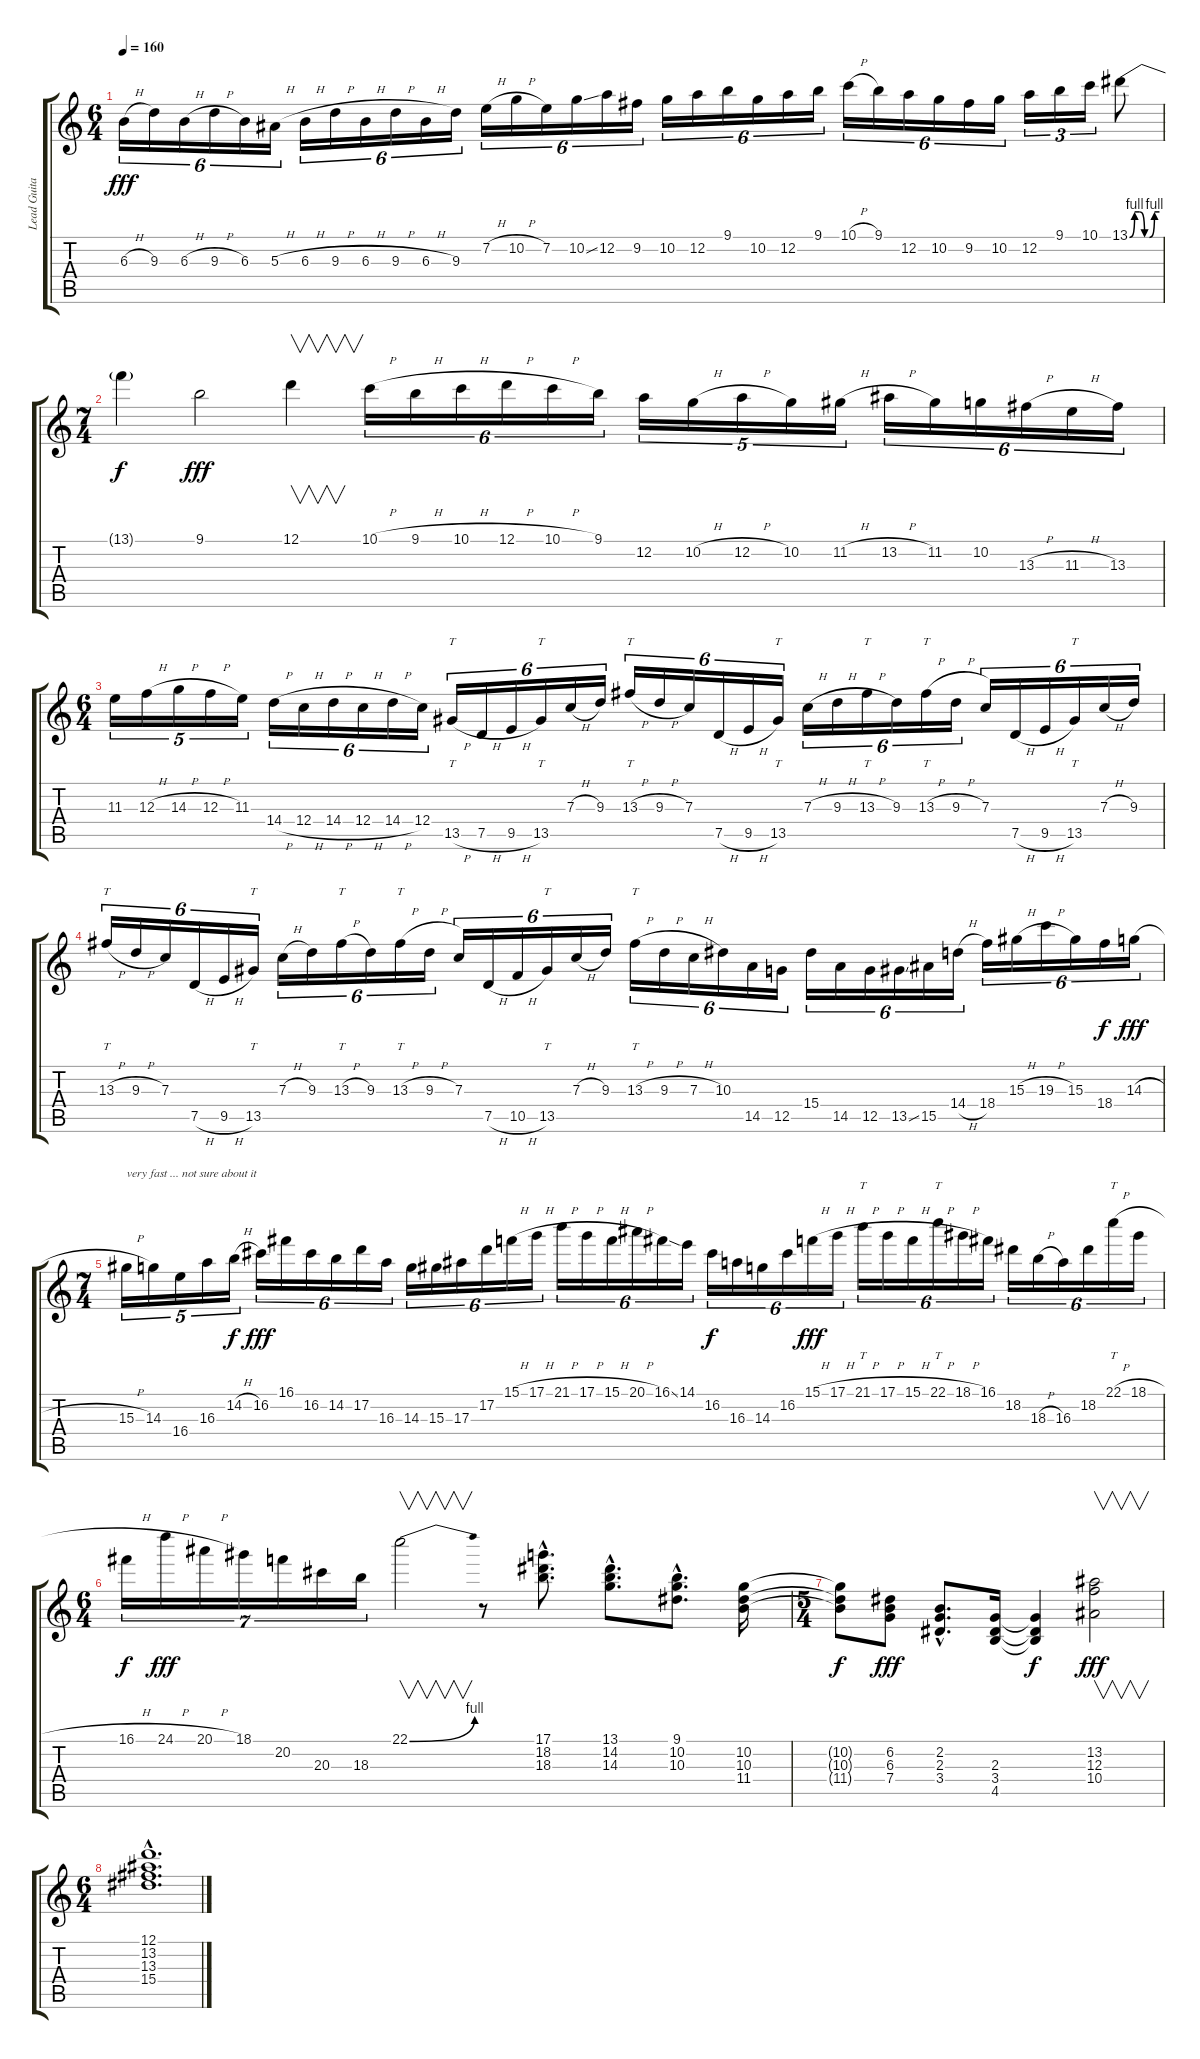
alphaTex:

\track ("Lead Guitar" "Lead Guita") {instrument overdrivenguitar}
\staff {score tabs}
\tuning (D4 A3 F3 C3 G2 D2) {hide}
\ts (6 4)
\tempo 160
\clef g2
\ks c
6.3{h}.16{tu (6 4) dy fff} 9.3.16{tu (6 4)} 6.3{h}.16{tu (6 4)} 9.3{h}.16{tu (6 4)} 6.3.16{tu (6 4)} 5.3{h}.16{tu (6 4)} 6.3{h}.16{tu (6 4)} 9.3{h}.16{tu (6 4)} 6.3{h}.16{tu (6 4)} 9.3{h}.16{tu (6 4)} 6.3{h}.16{tu (6 4)} 9.3.16{tu (6 4)} 7.2{h}.16{tu (6 4)} 10.2{h}.16{tu (6 4)} 7.2.16{tu (6 4)} 10.2{ss}.16{tu (6 4)} 12.2.16{tu (6 4)} 9.2.16{tu (6 4)} 10.2.16{tu (6 4)} 12.2.16{tu (6 4)} 9.1.16{tu (6 4)} 10.2.16{tu (6 4)} 12.2.16{tu (6 4)} 9.1.16{tu (6 4)} 10.1{h}.16{tu (6 4)} 9.1.16{tu (6 4)} 12.2.16{tu (6 4)} 10.2.16{tu (6 4)} 9.2.16{tu (6 4)} 10.2.16{tu (6 4)} 12.2.16{tu (3 2)} 9.1.16{tu (3 2)} 10.1.16{tu (3 2)} 13.1{be (custom 0 0 10 4 20 4 30 0 40 0 50 4 60 4)}.8 |
\ts (7 4)
13.1{t}.4{dy f} 9.1.2{dy fff} 12.1.4{v} 10.1{h}.16{tu (6 4)} 9.1{h}.16{tu (6 4)} 10.1{h}.16{tu (6 4)} 12.1{h}.16{tu (6 4)} 10.1{h}.16{tu (6 4)} 9.1.16{tu (6 4)} 12.2.16{tu (5 4)} 10.2{h}.16{tu (5 4)} 12.2{h}.16{tu (5 4)} 10.2.16{tu (5 4)} 11.2{h}.16{tu (5 4)} 13.2{h}.16{tu (6 4)} 11.2.16{tu (6 4)} 10.2.16{tu (6 4)} 13.3{h}.16{tu (6 4)} 11.3{h}.16{tu (6 4)} 13.3.16{tu (6 4)} |
\ts (6 4)
11.3.16{tu (5 4)} 12.3{h}.16{tu (5 4)} 14.3{h}.16{tu (5 4)} 12.3{h}.16{tu (5 4)} 11.3.16{tu (5 4)} 14.4{h}.16{tu (6 4)} 12.4{h}.16{tu (6 4)} 14.4{h}.16{tu (6 4)} 12.4{h}.16{tu (6 4)} 14.4{h}.16{tu (6 4)} 12.4.16{tu (6 4)} 13.5{h}.16{tt tu (6 4)} 7.5{h}.16{tu (6 4)} 9.5{h}.16{tu (6 4)} 13.5.16{tt tu (6 4)} 7.3{h}.16{tu (6 4)} 9.3.16{tu (6 4)} 13.3{h}.16{tt tu (6 4)} 9.3{h}.16{tu (6 4)} 7.3.16{tu (6 4)} 7.5{h}.16{tu (6 4)} 9.5{h}.16{tu (6 4)} 13.5.16{tt tu (6 4)} 7.3{h}.16{tu (6 4)} 9.3{h}.16{tu (6 4)} 13.3{h}.16{tt tu (6 4)} 9.3.16{tu (6 4)} 13.3{h}.16{tt tu (6 4)} 9.3{h}.16{tu (6 4)} 7.3.16{tu (6 4)} 7.5{h}.16{tu (6 4)} 9.5{h}.16{tu (6 4)} 13.5.16{tt tu (6 4)} 7.3{h}.16{tu (6 4)} 9.3.16{tu (6 4)} |
13.3{h}.16{tt tu (6 4)} 9.3{h}.16{tu (6 4)} 7.3.16{tu (6 4)} 7.5{h}.16{tu (6 4)} 9.5{h}.16{tu (6 4)} 13.5.16{tt tu (6 4)} 7.3{h}.16{tu (6 4)} 9.3.16{tu (6 4)} 13.3{h}.16{tt tu (6 4)} 9.3.16{tu (6 4)} 13.3{h}.16{tt tu (6 4)} 9.3{h}.16{tu (6 4)} 7.3.16{tu (6 4)} 7.5{h}.16{tu (6 4)} 10.5{h}.16{tu (6 4)} 13.5.16{tt tu (6 4)} 7.3{h}.16{tu (6 4)} 9.3.16{tu (6 4)} 13.3{h}.16{tt tu (6 4)} 9.3{h}.16{tu (6 4)} 7.3{h}.16{tu (6 4)} 10.3.16{tu (6 4)} 14.5.16{tu (6 4)} 12.5.16{tu (6 4)} 15.4.16{tu (6 4)} 14.5.16{tu (6 4)} 12.5.16{tu (6 4)} 13.5{ss}.16{tu (6 4)} 15.5.16{tu (6 4)} 14.4{h}.16{tu (6 4)} 18.4.16{tu (6 4)} 15.3{h}.16{tu (6 4)} 19.3{h}.16{tu (6 4)} 15.3.16{tu (6 4)} 18.4.16{tu (6 4) dy f} 14.3{h}.16{tu (6 4) dy fff} |
\ts (7 4)
15.3{h}.16{tu (5 4) txt "very fast ... not sure about it"} 14.3.16{tu (5 4)} 16.4.16{tu (5 4)} 16.3.16{tu (5 4)} 14.2{h}.16{tu (5 4) dy f} 16.2.16{tu (6 4) dy fff} 16.1.16{tu (6 4)} 16.2.16{tu (6 4)} 14.2.16{tu (6 4)} 17.2.16{tu (6 4)} 16.3.16{tu (6 4)} 14.3.16{tu (6 4)} 15.3.16{tu (6 4)} 17.3.16{tu (6 4)} 17.2.16{tu (6 4)} 15.1{h}.16{tu (6 4)} 17.1{h}.16{tu (6 4)} 21.1{h}.16{tu (6 4)} 17.1{h}.16{tu (6 4)} 15.1{h}.16{tu (6 4)} 20.1{h}.16{tu (6 4)} 16.1{ss}.16{tu (6 4)} 14.1.16{tu (6 4)} 16.2.16{tu (6 4) dy f} 16.3.16{tu (6 4)} 14.3.16{tu (6 4)} 16.2.16{tu (6 4)} 15.1{h}.16{tu (6 4) dy fff} 17.1{h}.16{tu (6 4)} 21.1{h}.16{tt tu (6 4)} 17.1{h}.16{tu (6 4)} 15.1{h}.16{tu (6 4)} 22.1{h}.16{tt tu (6 4)} 18.1{h}.16{tu (6 4)} 16.1.16{tu (6 4)} 18.2.16{tu (6 4)} 18.3{h}.16{tu (6 4)} 16.3.16{tu (6 4)} 18.2.16{tu (6 4)} 22.1{h}.16{tt tu (6 4)} 18.1{h}.16{tu (6 4)} |
\ts (6 4)
16.1{h}.16{tu (7 4) dy f} 24.1{h}.16{tu (7 4) dy fff} 20.1{h}.16{tu (7 4)} 18.1.16{tu (7 4)} 20.2.16{tu (7 4)} 20.3.16{tu (7 4)} 18.3.16{tu (7 4)} 22.1{be (bend 0 0 60 4)}.2{v} r.8 (17.1{hac} 18.2{hac} 18.3{hac}).8{d} (13.1{hac} 14.2{hac} 14.3{hac}).8{d} (9.1{hac} 10.2{hac} 10.3{hac}).8{d} (10.2 10.3 11.4).16 |
\ts (5 4)
(10.2{t} 10.3{t} 11.4{t}).8{dy f} (6.2 6.3 7.4).8{dy fff} (2.2{hac} 2.3{hac} 3.4{hac}).8{d} (2.3 3.4 4.5).16 (2.3{t} 3.4{t} 4.5{t}).4{dy f} (13.2 12.3 10.4).2{v dy fff} |
\ts (6 4)
(12.1{hac} 13.2{hac} 13.3{hac} 15.4{hac}).1{d}
